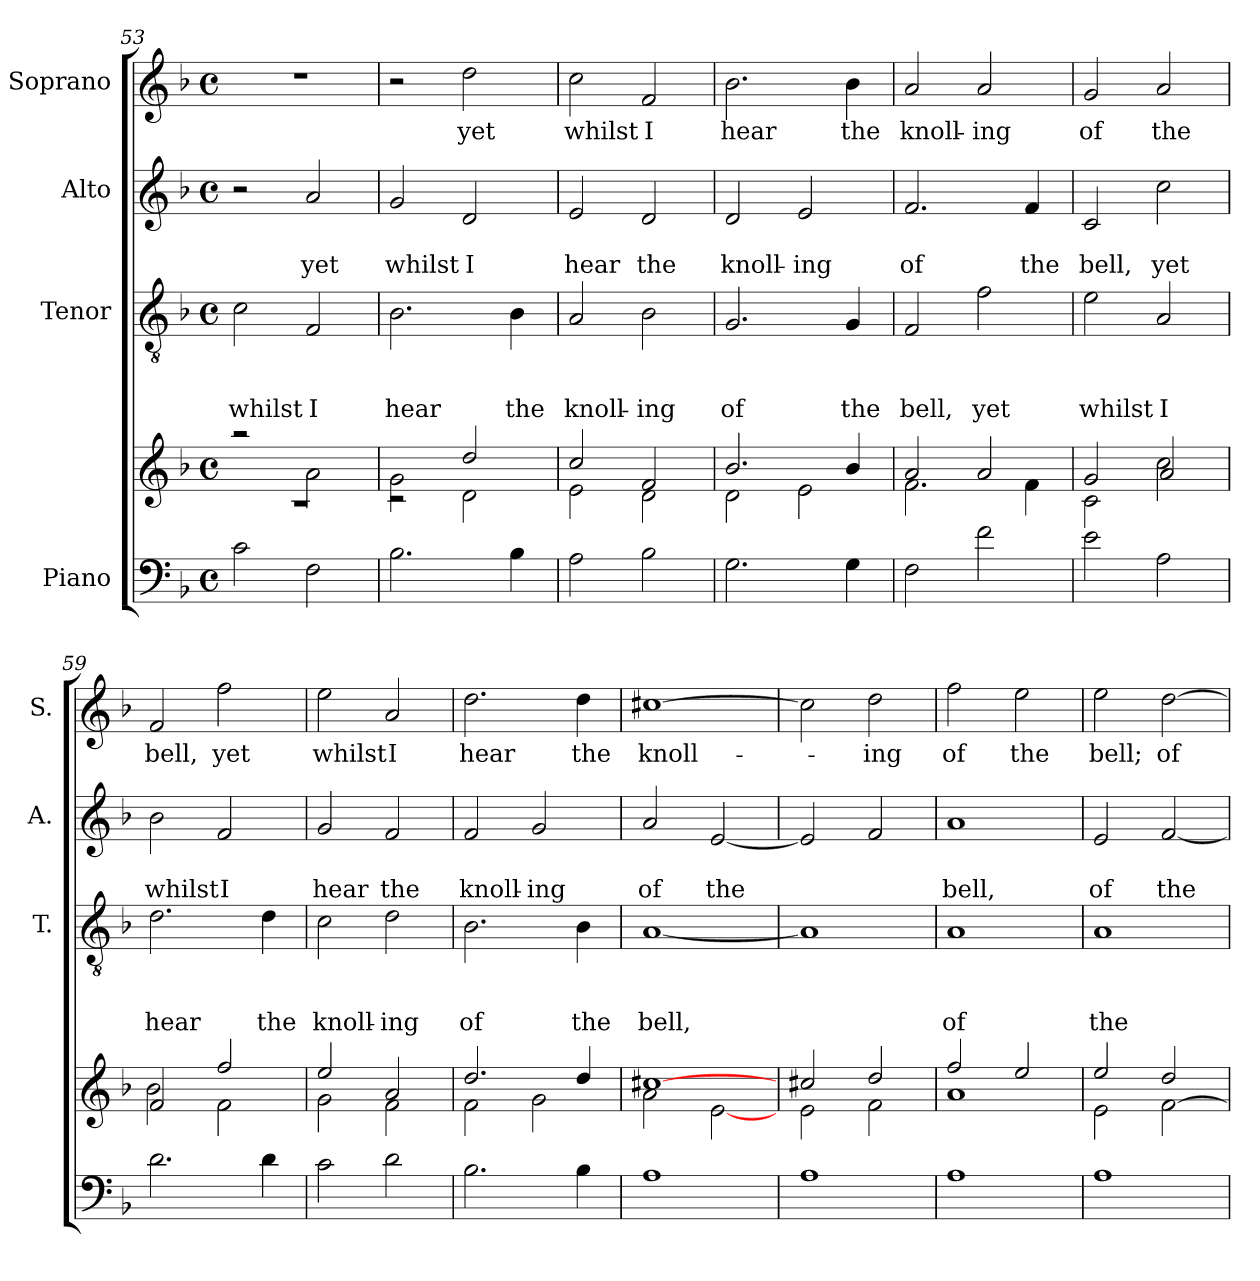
**kern	**kern	**kern	**text	**text	**text	**kern	**text	**text	**kern	**text
*part4	*part4	*part3	*part3	*part3	*part3	*part2	*part2	*part2	*part1	*part1
*staff5	*staff4	*staff3	*staff3	*staff3	*staff3	*staff2	*staff2	*staff2	*staff1	*staff1
*I"Piano	*	*I"Tenor	*	*	*	*I"Alto	*	*	*I"Soprano	*
*	*	*I'T.	*	*	*	*I'A.	*	*	*I'S.	*
*clefF4	*clefG2	*clefGv2	*	*	*	*clefG2	*	*	*clefG2	*
*k[b-]	*k[b-]	*k[b-]	*	*	*	*k[b-]	*	*	*k[b-]	*
*F:	*F:	*F:	*	*	*	*F:	*	*	*F:	*
*M4/4	*M4/4	*M4/4	*	*	*	*M4/4	*	*	*M4/4	*
*met(c)	*met(c)	*met(c)	*	*	*	*met(c)	*	*	*met(c)	*
=53	=53	=53	=53	=53	=53	=53	=53	=53	=53	=53
*	*^	*	*	*	*	*	*	*	*	*
!	!	!	!	!	!	!LO:LY:b	!	!	!	!	!
2c\	2raa	1rc	2c\	.	.	whilst	2r	.	.	1r	.
!	!	!	!	!	!	!LO:LY:b	!	!	!LO:LY:b	!	!
2F\	2a\	.	2F/	.	.	I	2a/	.	yet	.	.
=54	=54	=54	=54	=54	=54	=54	=54	=54	=54	=54	=54
!	!	!	!	!	!	!LO:LY:b	!	!	!LO:LY:b	!	!
2.B-\	2g\	2rc	2.B-\	.	.	hear	2g/	.	whilst	2r	.
!	!	!	!	!	!	!	!	!	!LO:LY:b	!	!LO:LY:b
.	2d\	2dd/	.	.	.	.	2d/	.	I	2dd\	yet
!	!	!	!	!	!	!LO:LY:b	!	!	!	!	!
4B-\	.	.	4B-\	.	.	the	.	.	.	.	.
=55	=55	=55	=55	=55	=55	=55	=55	=55	=55	=55	=55
!	!	!	!	!	!	!LO:LY:b	!	!	!LO:LY:b	!	!LO:LY:b
2A\	2e\	2cc/	2A/	.	.	knoll-	2e/	.	hear	2cc\	whilst
!	!	!	!	!	!	!LO:LY:b	!	!	!LO:LY:b	!	!LO:LY:b
2B-\	2d\	2f/	2B-\	.	.	-ing	2d/	.	the	2f/	I
=56	=56	=56	=56	=56	=56	=56	=56	=56	=56	=56	=56
!	!	!	!	!	!	!LO:LY:b	!	!	!LO:LY:b	!	!LO:LY:b
2.G\	2d\	2.b-/	2.G/	.	.	of	2d/	.	knoll-	2.b-\	hear
!	!	!	!	!	!	!	!	!	!LO:LY:b	!	!
.	2e\	.	.	.	.	.	2e/	.	-ing	.	.
!	!	!	!	!	!	!LO:LY:b	!	!	!	!	!LO:LY:b
4G\	.	4b-/	4G/	.	.	the	.	.	.	4b-\	the
=57	=57	=57	=57	=57	=57	=57	=57	=57	=57	=57	=57
!	!	!	!	!	!	!LO:LY:b	!	!	!LO:LY:b	!	!LO:LY:b
2F\	2.f\	2a/	2F/	.	.	bell,	2.f/	.	of	2a/	knoll-
!	!	!	!	!	!	!LO:LY:b	!	!	!	!	!LO:LY:b
2f\	.	2a/	2f\	.	.	yet	.	.	.	2a/	-ing
!	!	!	!	!	!	!	!	!	!LO:LY:b	!	!
.	4f\	.	.	.	.	.	4f/	.	the	.	.
=58	=58	=58	=58	=58	=58	=58	=58	=58	=58	=58	=58
!	!	!	!	!	!	!LO:LY:b	!	!	!LO:LY:b	!	!LO:LY:b
2e\	2c\	2g/	2e\	.	.	whilst	2c/	.	bell,	2g/	of
!	!	!	!	!	!	!LO:LY:b	!	!	!LO:LY:b	!	!LO:LY:b
2A\	2cc\	2a/	2A/	.	.	I	2cc\	.	yet	2a/	the
!!LO:PB:g=z
=59	=59	=59	=59	=59	=59	=59	=59	=59	=59	=59	=59
!	!	!	!	!	!	!LO:LY:b	!	!	!LO:LY:b	!	!LO:LY:b
2.d\	2f/	2b-\	2.d\	.	.	hear	2b-\	.	whilst	2f/	bell,
!	!	!	!	!	!	!	!	!	!LO:LY:b	!	!LO:LY:b
.	2ff/	2f\	.	.	.	.	2f/	.	I	2ff\	yet
!	!	!	!	!	!	!LO:LY:b	!	!	!	!	!
4d\	.	.	4d\	.	.	the	.	.	.	.	.
=60	=60	=60	=60	=60	=60	=60	=60	=60	=60	=60	=60
!	!	!	!	!	!	!LO:LY:b	!	!	!LO:LY:b	!	!LO:LY:b
2c\	2g\	2ee/	2c\	.	.	knoll-	2g/	.	hear	2ee\	whilst
!	!	!	!	!	!	!LO:LY:b	!	!	!LO:LY:b	!	!LO:LY:b
2d\	2f\	2a/	2d\	.	.	-ing	2f/	.	the	2a/	I
=61	=61	=61	=61	=61	=61	=61	=61	=61	=61	=61	=61
!	!	!	!	!	!	!LO:LY:b	!	!	!LO:LY:b	!	!LO:LY:b
2.B-\	2f\	2.dd/	2.B-\	.	.	of	2f/	.	knoll-	2.dd\	hear
!	!	!	!	!	!	!	!	!	!LO:LY:b	!	!
.	2g\	.	.	.	.	.	2g/	.	-ing	.	.
!	!	!	!	!	!	!LO:LY:b	!	!	!	!	!LO:LY:b
4B-\	.	4dd/	4B-\	.	.	the	.	.	.	4dd\	the
=62	=62	=62	=62	=62	=62	=62	=62	=62	=62	=62	=62
!	!	!	!	!	!	!LO:LY:b	!	!	!LO:LY:b	!	!LO:LY:b
1A	[>1cc#X	2a\	[<1A	.	.	bell,	2a/	.	of	[>1cc#X	knoll-
!	!	!	!	!	!	!	!	!	!LO:LY:b	!	!
.	.	[<2e\	.	.	.	.	[<2e/	.	the	.	.
=63	=63	=63	=63	=63	=63	=63	=63	=63	=63	=63	=63
1A	2e\	2cc#/	1A]	.	.	.	2e/]	.	.	2cc#\]	.
!	!	!	!	!	!	!	!	!	!	!	!LO:LY:b
.	2f\	2dd/	.	.	.	.	2f/	.	.	2dd\	-ing
=64	=64	=64	=64	=64	=64	=64	=64	=64	=64	=64	=64
!	!	!	!	!	!	!LO:LY:b	!	!	!LO:LY:b	!	!LO:LY:b
1A	1a	2ff/	1A	.	.	of	1a	.	bell,	2ff\	of
!	!	!	!	!	!	!	!	!	!	!	!LO:LY:b
.	.	2ee/	.	.	.	.	.	.	.	2ee\	the
=65	=65	=65	=65	=65	=65	=65	=65	=65	=65	=65	=65
!	!	!	!	!	!	!LO:LY:b	!	!	!LO:LY:b	!	!LO:LY:b
1A	2e\	2ee/	1A	.	.	the	2e/	.	of	2ee\	bell;
!	!	!	!	!	!	!	!	!	!LO:LY:b	!	!LO:LY:b
.	[<2f\	2dd/	.	.	.	.	[<2f/	.	the	[<2dd\	of
*	*v	*v	*	*	*	*	*	*	*	*	*
=	=	=	=	=	=	=	=	=	=	=
*-	*-	*-	*-	*-	*-	*-	*-	*-	*-	*-
